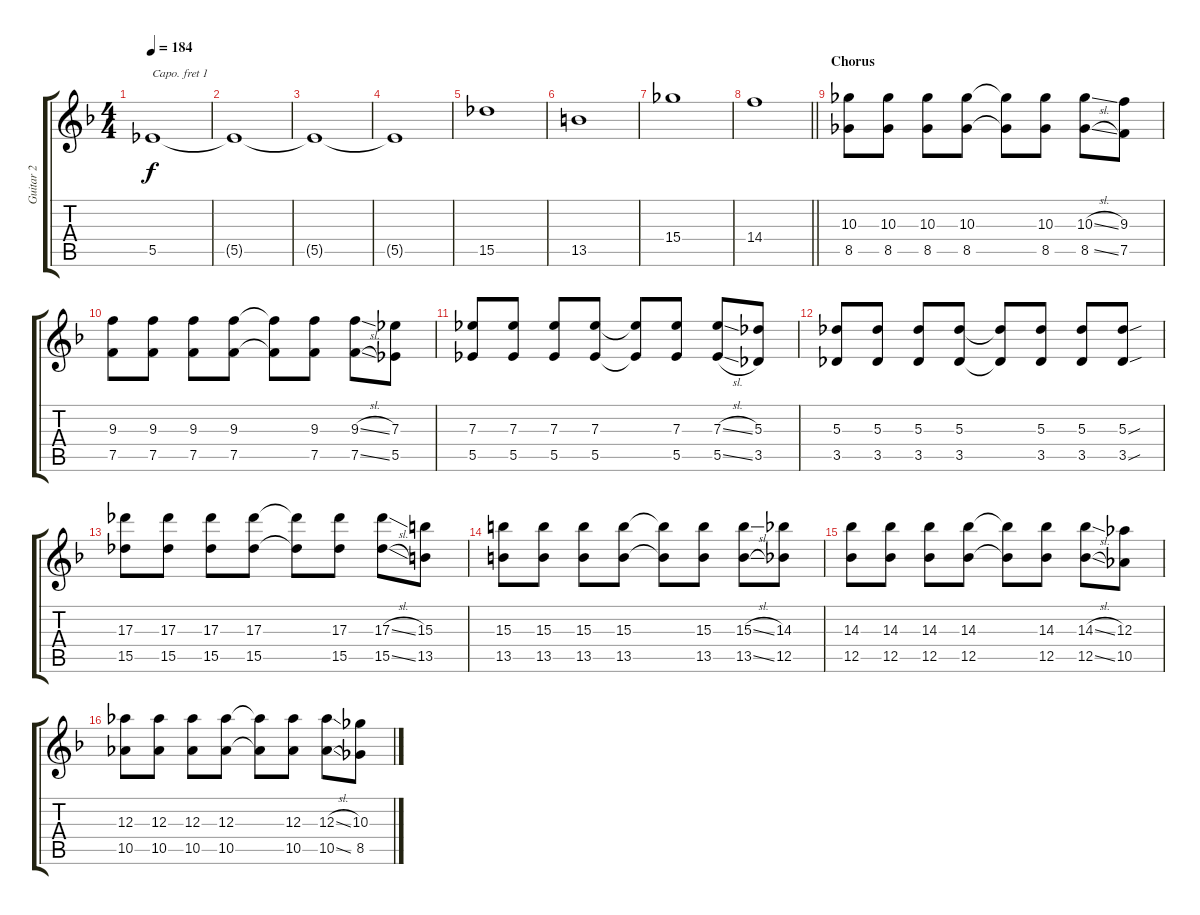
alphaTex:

\track ("Guitar 2" "Guitar 2") {instrument distortionguitar}
\staff {score tabs}
\capo 1
\tuning (B3 B3 G3 D3 A2 D2) {hide}
\ts (4 4)
\tempo 184
\clef g2
\ks f
5.5.1{dy f} |
5.5{t}.1 |
5.5{t}.1 |
5.5{t}.1 |
15.5.1 |
13.5.1 |
15.4.1 |
\barLineRight lightlight
14.4.1 |
\section ("" "Chorus")
(10.3 8.5).8{volume 7} (10.3 8.5).8 (10.3 8.5).8 (10.3 8.5).8 (10.3{t} 8.5{t}).8 (10.3 8.5).8 (10.3{sl} 8.5{sl}).8 (9.3 7.5).8 |
(9.3 7.5).8 (9.3 7.5).8 (9.3 7.5).8 (9.3 7.5).8 (9.3{t} 7.5{t}).8 (9.3 7.5).8 (9.3{sl} 7.5{sl}).8 (7.3 5.5).8 |
(7.3 5.5).8 (7.3 5.5).8 (7.3 5.5).8 (7.3 5.5).8 (7.3{t} 5.5{t}).8 (7.3 5.5).8 (7.3{sl} 5.5{sl}).8 (5.3 3.5).8 |
(5.3 3.5).8 (5.3 3.5).8 (5.3 3.5).8 (5.3 3.5).8 (5.3{t} 3.5{t}).8 (5.3 3.5).8 (5.3 3.5).8 (5.3{sou} 3.5{sou}).8 |
(17.3 15.5).8 (17.3 15.5).8 (17.3 15.5).8 (17.3 15.5).8 (17.3{t} 15.5{t}).8 (17.3 15.5).8 (17.3{sl} 15.5{sl}).8 (15.3 13.5).8 |
(15.3 13.5).8 (15.3 13.5).8 (15.3 13.5).8 (15.3 13.5).8 (15.3{t} 13.5{t}).8 (15.3 13.5).8 (15.3{sl} 13.5{sl}).8 (14.3 12.5).8 |
(14.3 12.5).8 (14.3 12.5).8 (14.3 12.5).8 (14.3 12.5).8 (14.3{t} 12.5{t}).8 (14.3 12.5).8 (14.3{sl} 12.5{sl}).8 (12.3 10.5).8 |
(12.3 10.5).8 (12.3 10.5).8 (12.3 10.5).8 (12.3 10.5).8 (12.3{t} 10.5{t}).8 (12.3 10.5).8 (12.3{sl} 10.5{sl}).8 (10.3 8.5).8
